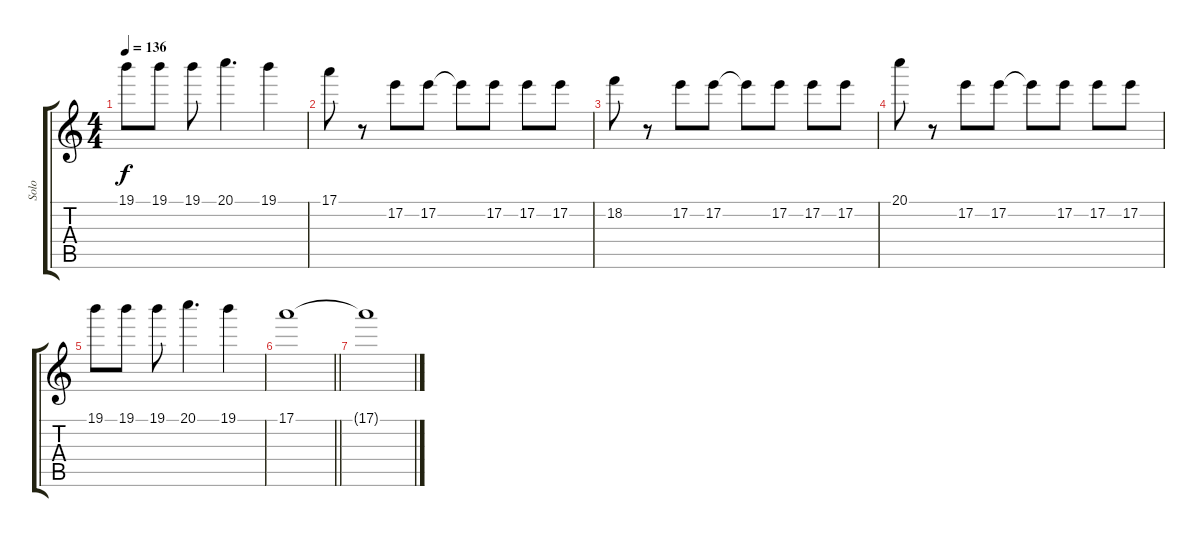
\track ("Solo" "Solo") {instrument overdrivenguitar}
\staff {score tabs}
\tuning (E4 B3 G3 D3 A2 E2) {hide}
\ts (4 4)
\tempo 136
\clef g2
\ks c
19.1.8{dy f} 19.1.8 19.1.8 20.1.4{d} 19.1.4 |
17.1.8 r.8 17.2.8 17.2.8 17.2{t}.8 17.2.8 17.2.8 17.2.8 |
18.2.8 r.8 17.2.8 17.2.8 17.2{t}.8 17.2.8 17.2.8 17.2.8 |
20.1.8 r.8 17.2.8 17.2.8 17.2{t}.8 17.2.8 17.2.8 17.2.8 |
19.1.8 19.1.8 19.1.8 20.1.4{d} 19.1.4 |
\barLineRight lightlight
17.1.1 |
17.1{t}.1
